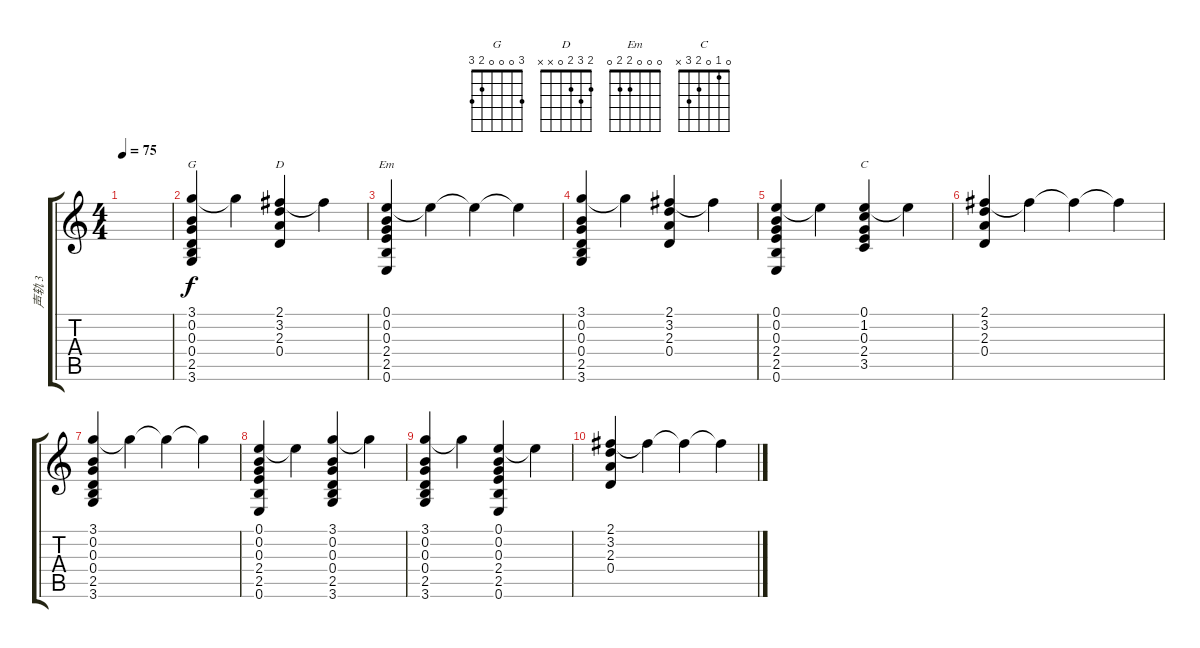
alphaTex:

\track ("声轨 3" "声轨 3") {instrument acousticguitarsteel}
\staff {score tabs}
\tuning (E4 B3 G3 D3 A2 E2) {hide}
\chord ("G" 3 0 0 0 2 3)
\chord ("D" 2 3 2 0 x x)
\chord ("Em" 0 0 0 2 2 0)
\chord ("C" 0 1 0 2 3 x)
\ts (4 4)
\tempo 75
\clef g2
\ks c
|
(3.1 0.2 0.3 0.4 2.5 3.6).4{ch "G"} 3.1{t}.4 (2.1 3.2 2.3 0.4).4{ch "D"} 2.1{t}.4 |
(0.1 0.2 0.3 2.4 2.5 0.6).4{ch "Em"} 0.1{t}.4 0.1{t}.4 0.1{t}.4 |
(3.1 0.2 0.3 0.4 2.5 3.6).4 3.1{t}.4 (2.1 3.2 2.3 0.4).4 2.1{t}.4 |
(0.1 0.2 0.3 2.4 2.5 0.6).4 0.1{t}.4 (0.1 1.2 0.3 2.4 3.5).4{ch "C"} 0.1{t}.4 |
(2.1 3.2 2.3 0.4).4 2.1{t}.4 2.1{t}.4 2.1{t}.4 |
(3.1 0.2 0.3 0.4 2.5 3.6).4 3.1{t}.4 3.1{t}.4 3.1{t}.4 |
(0.1 0.2 0.3 2.4 2.5 0.6).4 0.1{t}.4 (3.1 0.2 0.3 0.4 2.5 3.6).4 3.1{t}.4 |
(3.1 0.2 0.3 0.4 2.5 3.6).4 3.1{t}.4 (0.1 0.2 0.3 2.4 2.5 0.6).4 0.1{t}.4 |
(2.1 3.2 2.3 0.4).4 2.1{t}.4 2.1{t}.4 2.1{t}.4
